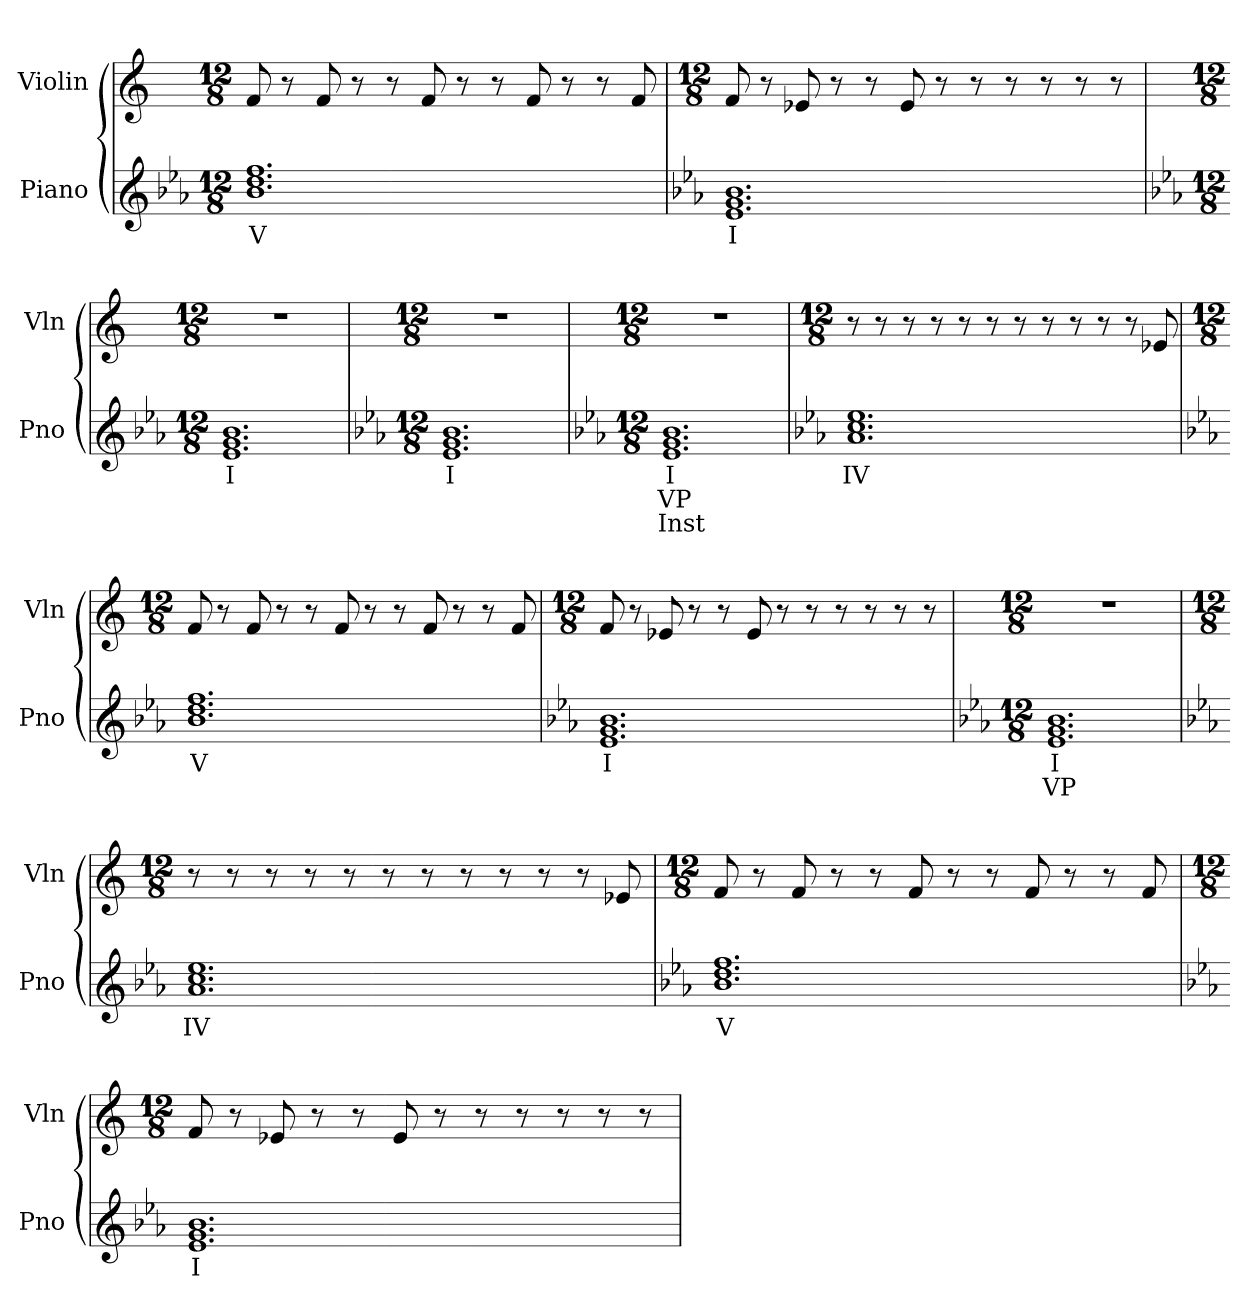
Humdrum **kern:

**kern	**text	**text	**text	**kern
*part2	*part2	*part2	*part2	*part1
*staff2	*staff2	*staff2	*staff2	*staff1
*I"Piano	*	*	*	*I"Violin
*I'Pno	*	*	*	*I'Vln
*k[b-e-a-]	*	*	*	*
*E-:	*	*	*	*
*M12/8	*	*	*	*M12/8
=	=	=	=	=
1.b- 1.dd 1.ff	V	.	.	8f
.	.	.	.	8r
.	.	.	.	8f
.	.	.	.	8r
.	.	.	.	8r
.	.	.	.	8f
.	.	.	.	8r
.	.	.	.	8r
.	.	.	.	8f
.	.	.	.	8r
.	.	.	.	8r
.	.	.	.	8f
=	=	=	=	=
*k[b-e-a-]	*	*	*	*
*E-:	*	*	*	*
*	*	*	*	*M12/8
1.e- 1.g 1.b-	I	.	.	8f
.	.	.	.	8r
.	.	.	.	8e-X
.	.	.	.	8r
.	.	.	.	8r
.	.	.	.	8e-
.	.	.	.	8r
.	.	.	.	8r
.	.	.	.	8r
.	.	.	.	8r
.	.	.	.	8r
.	.	.	.	8r
=	=	=	=	=
*k[b-e-a-]	*	*	*	*
*E-:	*	*	*	*
*M12/8	*	*	*	*M12/8
1.e- 1.g 1.b-	I	.	.	1.r
=	=	=	=	=
*k[b-e-a-]	*	*	*	*
*E-:	*	*	*	*
*M12/8	*	*	*	*M12/8
1.e- 1.g 1.b-	I	.	.	1.r
=	=	=	=	=
*k[b-e-a-]	*	*	*	*
*E-:	*	*	*	*
*M12/8	*	*	*	*M12/8
1.e- 1.g 1.b-	I	VP	Inst	1.r
=	=	=	=	=
*k[b-e-a-]	*	*	*	*
*E-:	*	*	*	*
*	*	*	*	*M12/8
1.a- 1.cc 1.ee-	IV	.	.	8r
.	.	.	.	8r
.	.	.	.	8r
.	.	.	.	8r
.	.	.	.	8r
.	.	.	.	8r
.	.	.	.	8r
.	.	.	.	8r
.	.	.	.	8r
.	.	.	.	8r
.	.	.	.	8r
.	.	.	.	8e-X
=	=	=	=	=
*k[b-e-a-]	*	*	*	*
*E-:	*	*	*	*
*	*	*	*	*M12/8
1.b- 1.dd 1.ff	V	.	.	8f
.	.	.	.	8r
.	.	.	.	8f
.	.	.	.	8r
.	.	.	.	8r
.	.	.	.	8f
.	.	.	.	8r
.	.	.	.	8r
.	.	.	.	8f
.	.	.	.	8r
.	.	.	.	8r
.	.	.	.	8f
=	=	=	=	=
*k[b-e-a-]	*	*	*	*
*E-:	*	*	*	*
*	*	*	*	*M12/8
1.e- 1.g 1.b-	I	.	.	8f
.	.	.	.	8r
.	.	.	.	8e-X
.	.	.	.	8r
.	.	.	.	8r
.	.	.	.	8e-
.	.	.	.	8r
.	.	.	.	8r
.	.	.	.	8r
.	.	.	.	8r
.	.	.	.	8r
.	.	.	.	8r
=	=	=	=	=
*k[b-e-a-]	*	*	*	*
*E-:	*	*	*	*
*M12/8	*	*	*	*M12/8
1.e- 1.g 1.b-	I	VP	.	1.r
=	=	=	=	=
*k[b-e-a-]	*	*	*	*
*E-:	*	*	*	*
*	*	*	*	*M12/8
1.a- 1.cc 1.ee-	IV	.	.	8r
.	.	.	.	8r
.	.	.	.	8r
.	.	.	.	8r
.	.	.	.	8r
.	.	.	.	8r
.	.	.	.	8r
.	.	.	.	8r
.	.	.	.	8r
.	.	.	.	8r
.	.	.	.	8r
.	.	.	.	8e-X
=	=	=	=	=
*k[b-e-a-]	*	*	*	*
*E-:	*	*	*	*
*	*	*	*	*M12/8
1.b- 1.dd 1.ff	V	.	.	8f
.	.	.	.	8r
.	.	.	.	8f
.	.	.	.	8r
.	.	.	.	8r
.	.	.	.	8f
.	.	.	.	8r
.	.	.	.	8r
.	.	.	.	8f
.	.	.	.	8r
.	.	.	.	8r
.	.	.	.	8f
=	=	=	=	=
*k[b-e-a-]	*	*	*	*
*E-:	*	*	*	*
*	*	*	*	*M12/8
1.e- 1.g 1.b-	I	.	.	8f
.	.	.	.	8r
.	.	.	.	8e-X
.	.	.	.	8r
.	.	.	.	8r
.	.	.	.	8e-
.	.	.	.	8r
.	.	.	.	8r
.	.	.	.	8r
.	.	.	.	8r
.	.	.	.	8r
.	.	.	.	8r
=	=	=	=	=
*-	*-	*-	*-	*-
